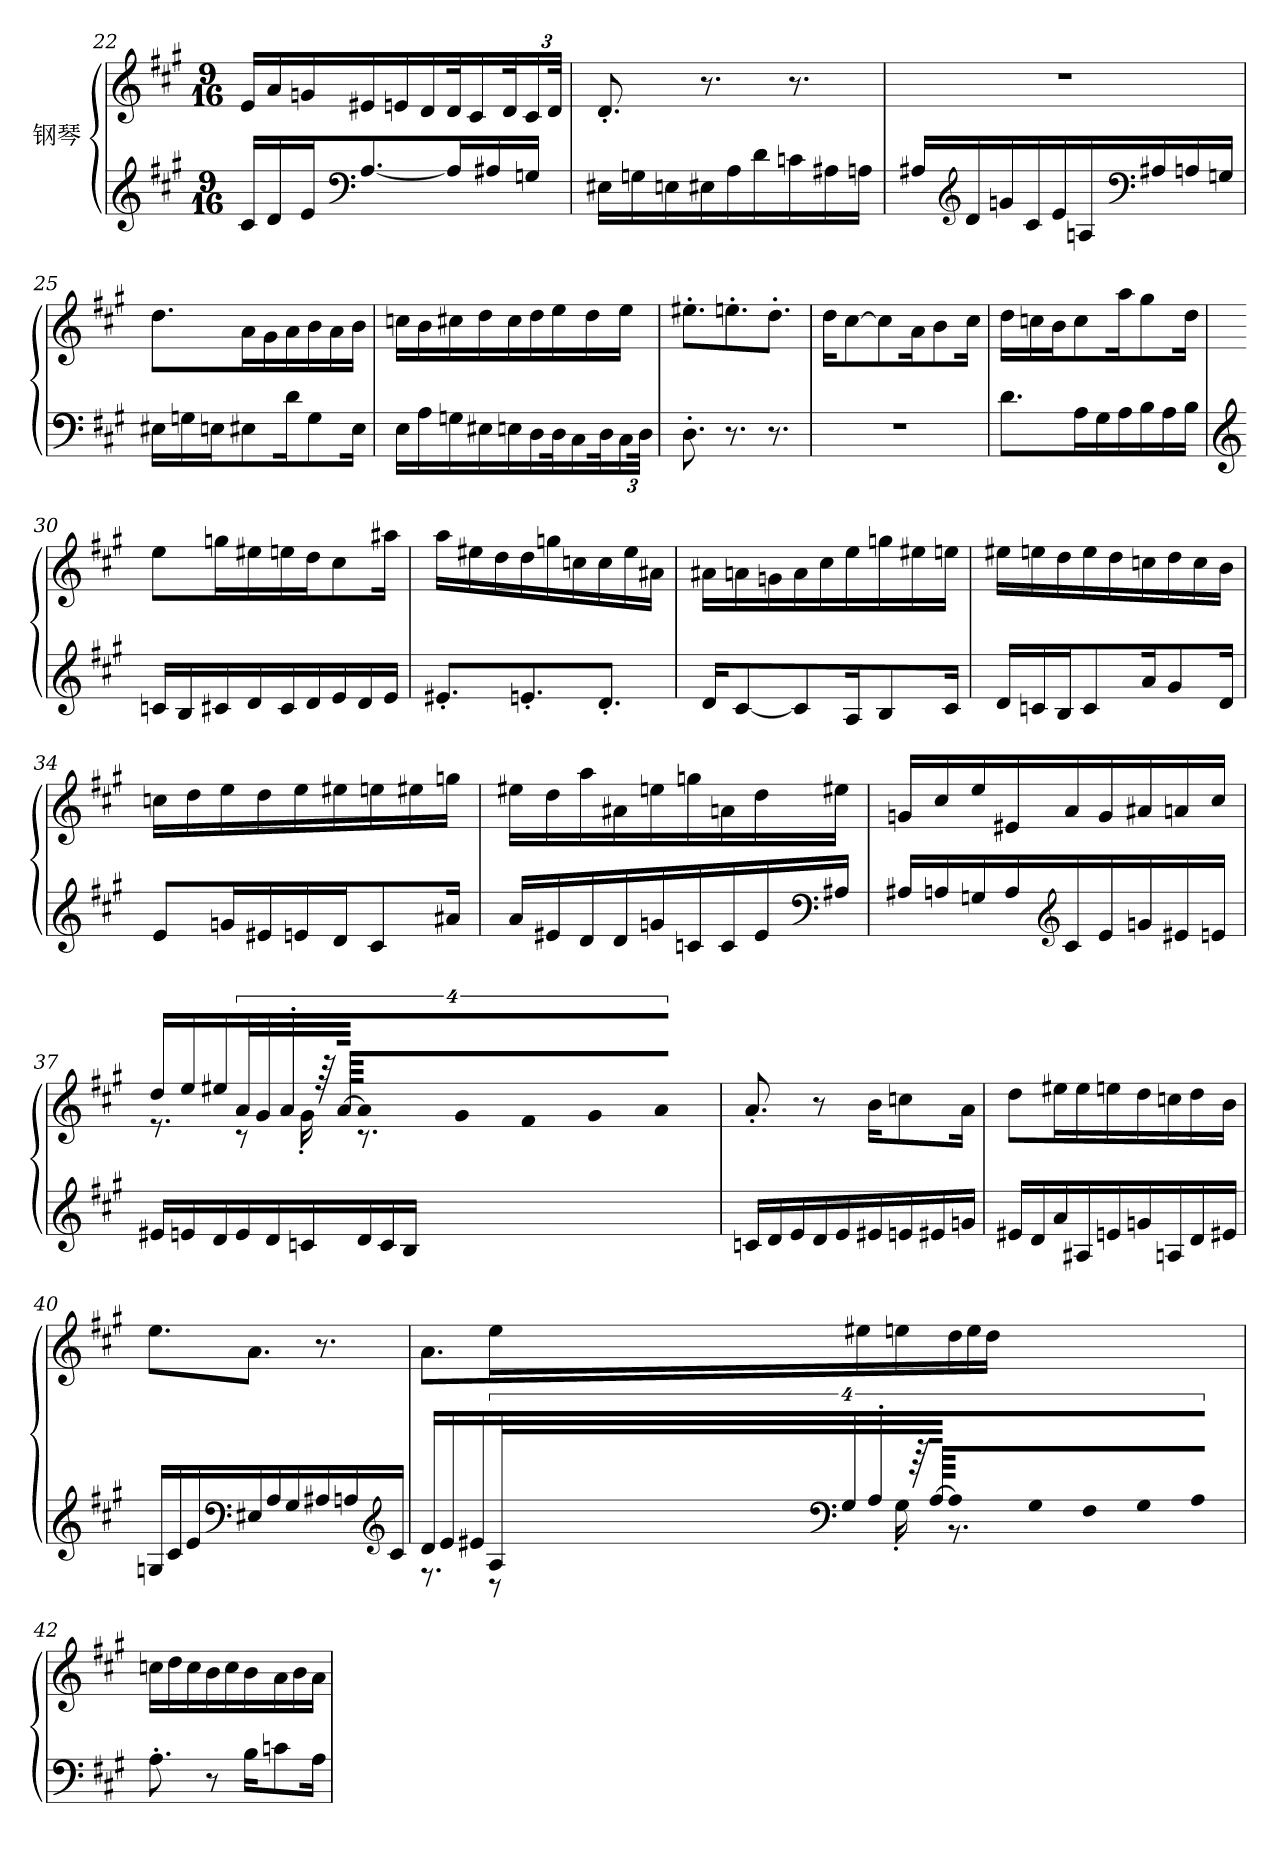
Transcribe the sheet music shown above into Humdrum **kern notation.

**kern	**kern
*part1	*part1
*staff2	*staff1
*I"钢琴	*
!!LO:LB:g=z
*clefG2	*clefG2
*k[f#c#g#]	*k[f#c#g#]
*M9/16	*M9/16
=22	=22
16c#/LL	16e/LL
16d/	16a/
16e/J	16gn/
*clefF4	*
[8.A/	16e#X/
.	16en/
.	16d/
16A/L]	32d/K
.	16c#/
16A#X/	.
.	32d/K
*	*Xbrackettup
16Gn/JJ	24c#/
.	48d/JJk
=23	=23
16E#X\LL	8.d'/
16Gn\	.
16En\	.
16E#X\	8.r
16A\	.
16d\	.
16cn\	8.r
16A#X\	.
16An\JJ	.
=24	=24
16A#X/LL	16%9r
*clefG2	*
16d/	.
16gn/	.
16c#/	.
16e/	.
16An/	.
*clefF4	*
16A#X/	.
16An/	.
16Gn/JJ	.
!!LO:LB:g=z
=25	=25
16E#X\LL	8.dd\L
16Gn\	.
16En\J	.
8E#X\	16a\L
.	16g#\
16d\K	16a\
8G\	16b\
.	16a\
16E#\Jk	16b\JJ
=26	=26
16E\LL	16ccn\LL
16A\	16b\
16Gn\	16cc#X\
16E#X\	16dd\
16En\	16cc#\
16D\	16dd\
32D\K	16ee\
16C#\	.
.	16dd\
32D\K	.
*Xbrackettup	*
24C#\	16ee\JJ
48D\JJk	.
=27	=27
8.D'\	8.ee#X'\L
8.r	8.een'\
8.r	8.dd'\J
=28	=28
16%9r	16dd\KL
.	[8cc#\
.	8cc#\]
.	16a\K
.	8b\
.	16cc#\Jk
!!LO:LB:g=z
=29	=29
8.d\L	16dd\LL
.	16ccn\
.	16b\J
16A\L	8cc\
16G#\	.
16A\	16aa\K
16B\	8gg#\
16A\	.
16B\JJ	16dd\Jk
=30	=30
*clefG2	*
16cn/LL	8ee\L
16B/	.
16c#X/	16ggn\L
16d/	16ee#X\
16c#/	16een\
16d/	16dd\J
16e/	8cc#\
16d/	.
16e/JJ	16aa#X\Jk
=31	=31
8.e#X'/L	16aa\LL
.	16ee#X\
.	16dd\
8.en'/	16dd\
.	16ggn\
.	16ccn\
8.d'/J	16cc\
.	16ee#\
.	16a#X\JJ
!!LO:LB:g=z
=32	=32
16d/KL	16a#X\LL
[8c#/	16an\
.	16gn\
8c#/]	16a\
.	16cc#\
16A/K	16ee\
8B/	16ggn\
.	16ee#X\
16c#/Jk	16een\JJ
=33	=33
16d/LL	16ee#X\LL
16cn/	16een\
16B/J	16dd\
8c/	16ee\
.	16dd\
16a/K	16ccn\
8g#/	16dd\
.	16cc\
16d/Jk	16b\JJ
=34	=34
8e/L	16ccn\LL
.	16dd\
16gn/L	16ee\
16e#X/	16dd\
16en/	16ee\
16d/J	16ee#X\
8c#/	16een\
.	16ee#X\
16a#X/Jk	16ggn\JJ
!!LO:LB:g=z
=35	=35
16a/LL	16ee#X\LL
16e#X/	16dd\
16d/	16aa\
16d/	16a#X\
16gn/	16een\
16cn/	16ggn\
16c/	16an\
16e#/	16dd\
*clefF4	*
16A#X/JJ	16ee#X\JJ
=36	=36
16A#X/LL	16gn/LL
16An/	16cc#/
16Gn/	16ee/
16A/	16e#X/
*clefG2	*
16c#/	16a/
16e/	16g/
16gn/	16a#X/
16e#X/	16an/
16en/JJ	16cc#/JJ
!!LO:PB:g=z
=37	=37
*	*^
16e#X/LL	16dd/LL	8.r
16en/	16ee/	.
16d/	16ee#X/	.
*	*brackettup	*
16e/	64%3a/	8r
.	64%3g#/	.
16d/	.	.
.	64%3a'/JJ	.
16cn/	.	16g#'\
.	128%3r	.
.	[128%3a/LLL	.
16d/	32a/]	8.r
.	32g#/	.
16c/	32f#/J	.
.	16g#/	.
16B/JJ	.	.
.	32a/JJk	.
*	*v	*v
=38	=38
16cn/LL	8.a'/
16d/	.
16e/	.
16d/	8r
16e/	.
16e#X/	16b\KL
16en/	8ccn\
16e#X/	.
16gn/JJ	16a\Jk
=39	=39
16e#X/LL	8dd\L
16d/	.
16a/	16ee#X\L
16A#X/	16ee#\
16en/	16een\
16gn/	16dd\
16An/	16ccn\
16d/	16dd\
16e#X/JJ	16b\JJ
!!LO:LB:g=z
=40	=40
16Gn/LL	8.ee\L
16c#/	.
16e/	.
*clefF4	*
16E#X/	8.a\J
16A/	.
16G/	.
16A#X/	8.r
16An/	.
*clefG2	*
16c#/JJ	.
=41	=41
*^	*
16d/LL	8.r	8.a\L
16e/	.	.
16e#X/	.	.
*brackettup	*	*
64%3A/	8r	16ee\L
*clefF4	*	*
64%3G#/	.	.
.	.	16ee#X\
64%3A'/JJ	.	.
.	16G#'\	16een\
128%3r	.	.
[128%3A/LLL	.	.
32A/]	8.r	16dd\
32G#/	.	.
32F#/J	.	16ee\
16G#/	.	.
.	.	16dd\JJ
32A/JJk	.	.
*v	*v	*
=42	=42
8.A'\	16ccn\LL
.	16dd\
.	16cc\
8r	16b\
.	16cc\
16B\KL	16b\
8cn\	16a\
.	16b\
16A\Jk	16a\JJ
=	=
*-	*-
